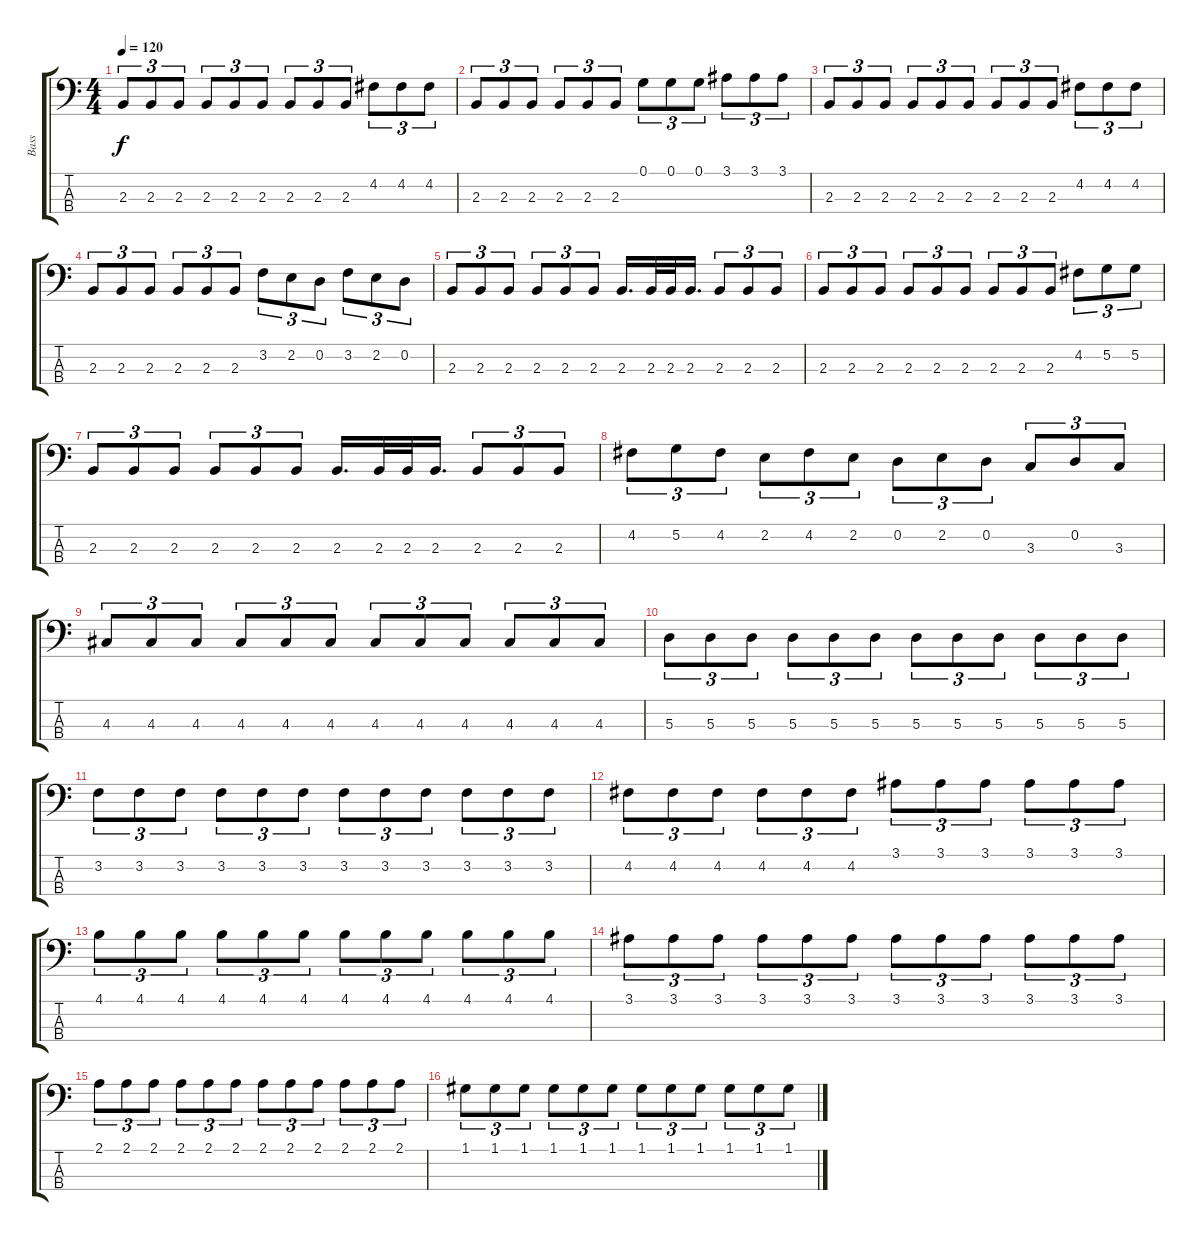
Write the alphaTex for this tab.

\track ("Bass" "Bass") {instrument electricbasspick}
\staff {score tabs}
\tuning (G2 D2 A1 E1) {hide}
\ts (4 4)
\tempo 120
\clef f4
\ks c
2.3.8{tu (3 2) dy f} 2.3.8{tu (3 2)} 2.3.8{tu (3 2)} 2.3.8{tu (3 2)} 2.3.8{tu (3 2)} 2.3.8{tu (3 2)} 2.3.8{tu (3 2)} 2.3.8{tu (3 2)} 2.3.8{tu (3 2)} 4.2.8{tu (3 2)} 4.2.8{tu (3 2)} 4.2.8{tu (3 2)} |
2.3.8{tu (3 2)} 2.3.8{tu (3 2)} 2.3.8{tu (3 2)} 2.3.8{tu (3 2)} 2.3.8{tu (3 2)} 2.3.8{tu (3 2)} 0.1.8{tu (3 2)} 0.1.8{tu (3 2)} 0.1.8{tu (3 2)} 3.1.8{tu (3 2)} 3.1.8{tu (3 2)} 3.1.8{tu (3 2)} |
2.3.8{tu (3 2)} 2.3.8{tu (3 2)} 2.3.8{tu (3 2)} 2.3.8{tu (3 2)} 2.3.8{tu (3 2)} 2.3.8{tu (3 2)} 2.3.8{tu (3 2)} 2.3.8{tu (3 2)} 2.3.8{tu (3 2)} 4.2.8{tu (3 2)} 4.2.8{tu (3 2)} 4.2.8{tu (3 2)} |
2.3.8{tu (3 2)} 2.3.8{tu (3 2)} 2.3.8{tu (3 2)} 2.3.8{tu (3 2)} 2.3.8{tu (3 2)} 2.3.8{tu (3 2)} 3.2.8{tu (3 2)} 2.2.8{tu (3 2)} 0.2.8{tu (3 2)} 3.2.8{tu (3 2)} 2.2.8{tu (3 2)} 0.2.8{tu (3 2)} |
2.3.8{tu (3 2)} 2.3.8{tu (3 2)} 2.3.8{tu (3 2)} 2.3.8{tu (3 2)} 2.3.8{tu (3 2)} 2.3.8{tu (3 2)} 2.3.16{d} 2.3.32 2.3.32 2.3.16{d} 2.3.8{tu (3 2)} 2.3.8{tu (3 2)} 2.3.8{tu (3 2)} |
2.3.8{tu (3 2)} 2.3.8{tu (3 2)} 2.3.8{tu (3 2)} 2.3.8{tu (3 2)} 2.3.8{tu (3 2)} 2.3.8{tu (3 2)} 2.3.8{tu (3 2)} 2.3.8{tu (3 2)} 2.3.8{tu (3 2)} 4.2.8{tu (3 2)} 5.2.8{tu (3 2)} 5.2.8{tu (3 2)} |
2.3.8{tu (3 2)} 2.3.8{tu (3 2)} 2.3.8{tu (3 2)} 2.3.8{tu (3 2)} 2.3.8{tu (3 2)} 2.3.8{tu (3 2)} 2.3.16{d} 2.3.32 2.3.32 2.3.16{d} 2.3.8{tu (3 2)} 2.3.8{tu (3 2)} 2.3.8{tu (3 2)} |
4.2.8{tu (3 2)} 5.2.8{tu (3 2)} 4.2.8{tu (3 2)} 2.2.8{tu (3 2)} 4.2.8{tu (3 2)} 2.2.8{tu (3 2)} 0.2.8{tu (3 2)} 2.2.8{tu (3 2)} 0.2.8{tu (3 2)} 3.3.8{tu (3 2)} 0.2.8{tu (3 2)} 3.3.8{tu (3 2)} |
4.3.8{tu (3 2)} 4.3.8{tu (3 2)} 4.3.8{tu (3 2)} 4.3.8{tu (3 2)} 4.3.8{tu (3 2)} 4.3.8{tu (3 2)} 4.3.8{tu (3 2)} 4.3.8{tu (3 2)} 4.3.8{tu (3 2)} 4.3.8{tu (3 2)} 4.3.8{tu (3 2)} 4.3.8{tu (3 2)} |
5.3.8{tu (3 2)} 5.3.8{tu (3 2)} 5.3.8{tu (3 2)} 5.3.8{tu (3 2)} 5.3.8{tu (3 2)} 5.3.8{tu (3 2)} 5.3.8{tu (3 2)} 5.3.8{tu (3 2)} 5.3.8{tu (3 2)} 5.3.8{tu (3 2)} 5.3.8{tu (3 2)} 5.3.8{tu (3 2)} |
3.2.8{tu (3 2)} 3.2.8{tu (3 2)} 3.2.8{tu (3 2)} 3.2.8{tu (3 2)} 3.2.8{tu (3 2)} 3.2.8{tu (3 2)} 3.2.8{tu (3 2)} 3.2.8{tu (3 2)} 3.2.8{tu (3 2)} 3.2.8{tu (3 2)} 3.2.8{tu (3 2)} 3.2.8{tu (3 2)} |
4.2.8{tu (3 2)} 4.2.8{tu (3 2)} 4.2.8{tu (3 2)} 4.2.8{tu (3 2)} 4.2.8{tu (3 2)} 4.2.8{tu (3 2)} 3.1.8{tu (3 2)} 3.1.8{tu (3 2)} 3.1.8{tu (3 2)} 3.1.8{tu (3 2)} 3.1.8{tu (3 2)} 3.1.8{tu (3 2)} |
4.1.8{tu (3 2)} 4.1.8{tu (3 2)} 4.1.8{tu (3 2)} 4.1.8{tu (3 2)} 4.1.8{tu (3 2)} 4.1.8{tu (3 2)} 4.1.8{tu (3 2)} 4.1.8{tu (3 2)} 4.1.8{tu (3 2)} 4.1.8{tu (3 2)} 4.1.8{tu (3 2)} 4.1.8{tu (3 2)} |
3.1.8{tu (3 2)} 3.1.8{tu (3 2)} 3.1.8{tu (3 2)} 3.1.8{tu (3 2)} 3.1.8{tu (3 2)} 3.1.8{tu (3 2)} 3.1.8{tu (3 2)} 3.1.8{tu (3 2)} 3.1.8{tu (3 2)} 3.1.8{tu (3 2)} 3.1.8{tu (3 2)} 3.1.8{tu (3 2)} |
2.1.8{tu (3 2)} 2.1.8{tu (3 2)} 2.1.8{tu (3 2)} 2.1.8{tu (3 2)} 2.1.8{tu (3 2)} 2.1.8{tu (3 2)} 2.1.8{tu (3 2)} 2.1.8{tu (3 2)} 2.1.8{tu (3 2)} 2.1.8{tu (3 2)} 2.1.8{tu (3 2)} 2.1.8{tu (3 2)} |
1.1.8{tu (3 2)} 1.1.8{tu (3 2)} 1.1.8{tu (3 2)} 1.1.8{tu (3 2)} 1.1.8{tu (3 2)} 1.1.8{tu (3 2)} 1.1.8{tu (3 2)} 1.1.8{tu (3 2)} 1.1.8{tu (3 2)} 1.1.8{tu (3 2)} 1.1.8{tu (3 2)} 1.1.8{tu (3 2)}
